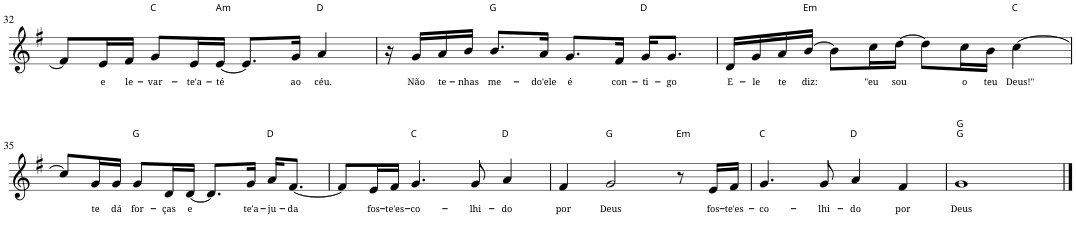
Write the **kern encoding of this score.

**kern	**text
*part1	*part1
*staff1	*staff1
*I"Acoustic Guitar	*
*I'A. Gtr.	*
!!LO:PB:g=z
*clefG2	*
*Trd7c12	*
*k[f#]	*
*G:	*
*M4/4	*
=32	=32
8f#/L]	.
!	!LO:LY:b
16e/L	e
!	!LO:LY:b
16f#/JJ	le-
!LO:TX:a:t=C	!
!	!LO:LY:b
8g/L	-var-
!	!LO:LY:b
16e/L	-te'a-
!LO:TX:a:t=Am	!
!	!LO:LY:b
[16e/JJ	-té
8.e/L]	.
!	!LO:LY:b
16g/Jk	ao
!LO:TX:a:t=D	!
!	!LO:LY:b
4a/	céu.
=33	=33
16r	.
!	!LO:LY:b
16g/LL	Não
!	!LO:LY:b
16a/	te-
!	!LO:LY:b
16b/JJ	-nhas
!LO:TX:a:t=G	!
!	!LO:LY:b
8.b/L	me-
!	!LO:LY:b
16a/Jk	-do'ele
!	!LO:LY:b
8.g/L	é
!	!LO:LY:b
16f#/Jk	con-
!LO:TX:a:t=D	!
!	!LO:LY:b
16g/KL	-ti-
!	!LO:LY:b
8.g/J	-go
=34	=34
!	!LO:LY:b
16d/LL	E-
!	!LO:LY:b
16g/	-le
!	!LO:LY:b
16a/	te
!LO:TX:a:t=Em	!
!	!LO:LY:b
[16b/JJ	diz:
8b\L]	.
!	!LO:LY:b
16cc\L	"eu
!	!LO:LY:b
[16dd\JJ	sou
8dd\L]	.
!	!LO:LY:b
16cc\L	o
!	!LO:LY:b
16b\JJ	teu
!LO:TX:a:t=C	!
!	!LO:LY:b
[4cc\	Deus!"
!!LO:LB:g=z
=35	=35
8cc/L]	.
!	!LO:LY:b
16g/L	te
!	!LO:LY:b
16g/JJ	dá
!LO:TX:a:t=G	!
!	!LO:LY:b
8g/L	for-
!	!LO:LY:b
16d/L	-ças
!	!LO:LY:b
[16d/JJ	e
8.d/L]	.
!	!LO:LY:b
16g/Jk	te'a-
!LO:TX:a:t=D	!
!	!LO:LY:b
16a/KL	-ju-
!	!LO:LY:b
[8.f#/J	-da
=36	=36
8f#/L]	.
!	!LO:LY:b
16e/L	fos-
!	!LO:LY:b
16f#/JJ	-te'es-
!LO:TX:a:t=C	!
!	!LO:LY:b
4.g/	-co-
!	!LO:LY:b
8g/	-lhi-
!LO:TX:a:t=D	!
!	!LO:LY:b
4a/	-do
=37	=37
!	!LO:LY:b
4f#/	por
!LO:TX:a:t=G	!
!	!LO:LY:b
2g/	Deus
!LO:TX:a:t=Em	!
8r	.
!	!LO:LY:b
16e/LL	fos-
!	!LO:LY:b
16f#/JJ	-te'es-
=38	=38
!LO:TX:a:t=C	!
!	!LO:LY:b
4.g/	-co-
!	!LO:LY:b
8g/	-lhi-
!LO:TX:a:t=D	!
!	!LO:LY:b
4a/	-do
!	!LO:LY:b
4f#/	por
=39	=39
!LO:TX:a:t=G	!
!LO:TX:a:t=G	!
!	!LO:LY:b
1g	Deus
==	==
*-	*-
